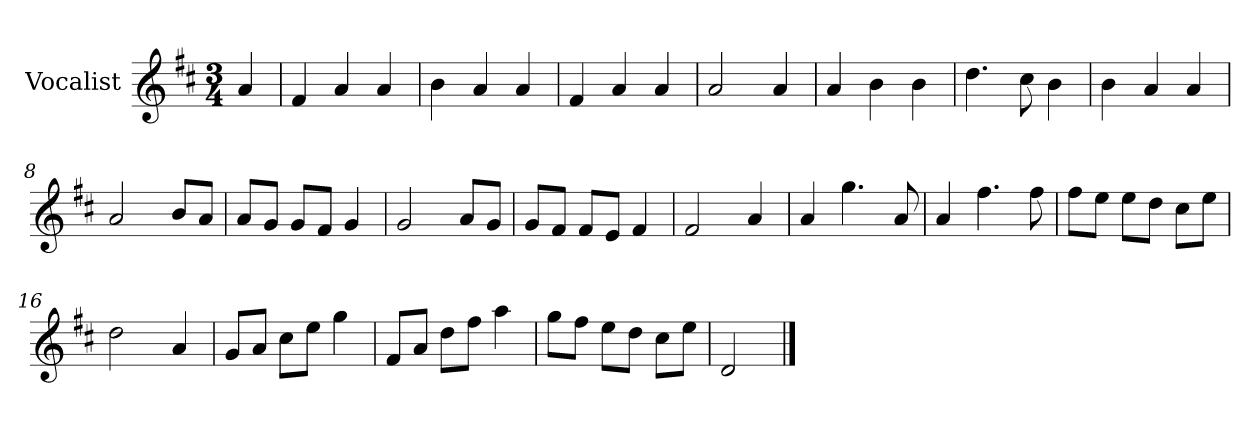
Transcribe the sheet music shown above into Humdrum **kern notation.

**kern
*part1
*staff1
*I"Vocalist
*k[f#c#]
*D:
*M3/4
=
4a
=1
4f#
4a
4a
=2
4b
4a
4a
=3
4f#
4a
4a
=4
2a
4a
=5
4a
4b
4b
=6
4.dd
8cc#
4b
=7
4b
4a
4a
=8
2a
8bL
8aJ
=9
8aL
8gJ
8gL
8f#J
4g
=10
2g
8aL
8gJ
=11
8gL
8f#J
8f#L
8eJ
4f#
=12
2f#
4a
=13
4a
4.gg
8a
=14
4a
4.ff#
8ff#
=15
8ff#L
8eeJ
8eeL
8ddJ
8cc#L
8eeJ
=16
2dd
4a
=17
8gL
8aJ
8cc#L
8eeJ
4gg
=18
8f#L
8aJ
8ddL
8ff#J
4aa
=19
8ggL
8ff#J
8eeL
8ddJ
8cc#L
8eeJ
=20
2d
==
*-
